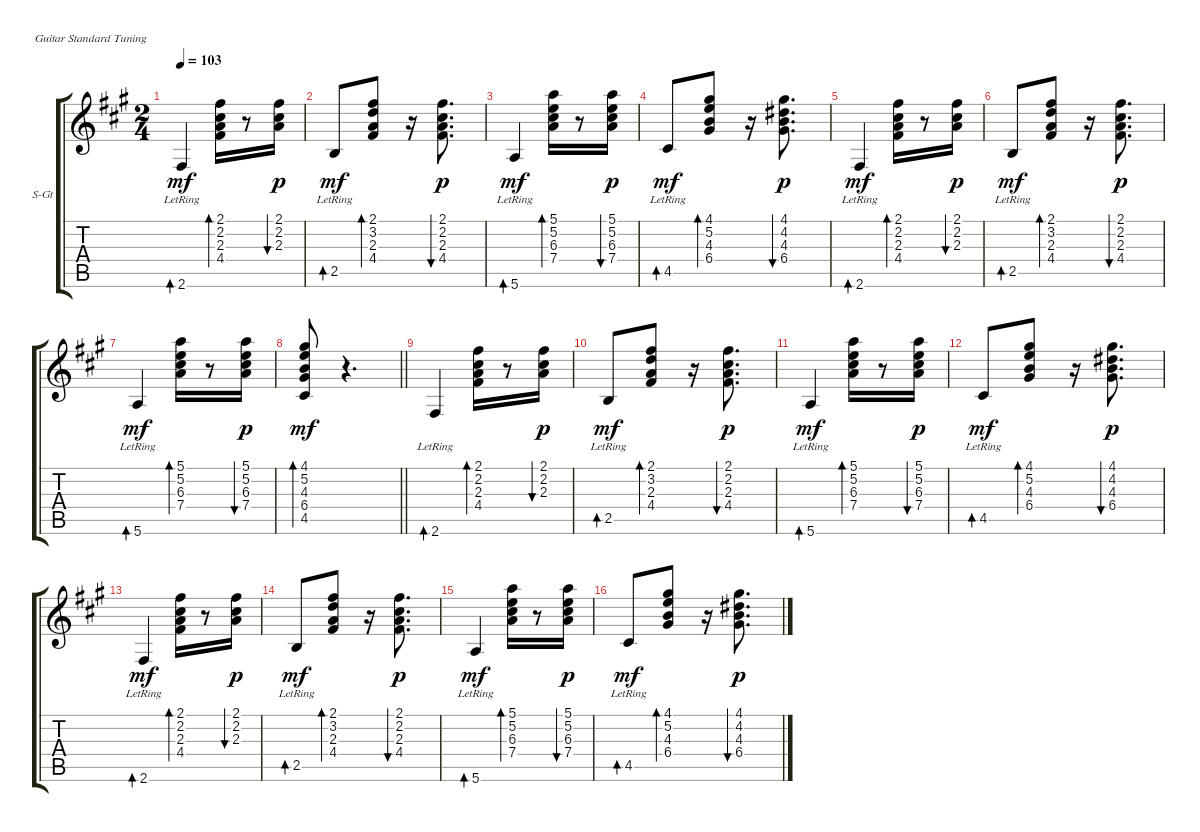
\defaultSystemsLayout 4
\bracketExtendMode groupsimilarinstruments
\firstSystemTrackNameOrientation horizontal
\otherSystemsTrackNameOrientation horizontal
\track ("Акустическая гитара" "S-Gt") {instrument acousticguitarsteel}
\staff {score tabs}
\tuning (E4 B3 G3 D3 A2 E2)
\ts (2 4)
\tempo 103
\clef g2
\ks f#minor
2.6{lr}.4{bd 30 dy mf instrument acousticguitarsteel} (2.3 2.2 4.4 2.1).16{bd 30} r.8 (2.3 2.2 2.1).16{bu 30 dy p} |
2.5{lr}.8{bd 30 dy mf} (4.4 2.3 3.2 2.1).8{bd 30} r.16 (4.4 2.3 2.2 2.1).8{d bu 30 dy p} |
5.6{lr}.4{bd 30 dy mf} (6.3 5.2 7.4 5.1).16{bd 30} r.8 (6.3 5.2 7.4 5.1).16{bu 30 dy p} |
4.5{lr}.8{bd 30 dy mf} (6.4 4.3 5.2 4.1).8{bd 30} r.16 (6.4 4.3 4.2 4.1).8{d bu 30 dy p} |
2.6{lr}.4{bd 30 dy mf} (2.3 2.2 4.4 2.1).16{bd 30} r.8 (2.3 2.2 2.1).16{bu 30 dy p} |
2.5{lr}.8{bd 30 dy mf} (4.4 2.3 3.2 2.1).8{bd 30} r.16 (4.4 2.3 2.2 2.1).8{d bu 30 dy p} |
5.6{lr}.4{bd 30 dy mf} (6.3 5.2 7.4 5.1).16{bd 30} r.8 (6.3 5.2 7.4 5.1).16{bu 30 dy p} |
\barLineRight lightlight
(6.4 4.3 5.2 4.1 4.5).8{bd 30 dy mf} r.4{d} |
2.6{lr}.4{bd 30} (2.3 2.2 4.4 2.1).16{bd 30} r.8 (2.3 2.2 2.1).16{bu 30 dy p} |
2.5{lr}.8{bd 30 dy mf} (4.4 2.3 3.2 2.1).8{bd 30} r.16 (4.4 2.3 2.2 2.1).8{d bu 30 dy p} |
5.6{lr}.4{bd 30 dy mf} (6.3 5.2 7.4 5.1).16{bd 30} r.8 (6.3 5.2 7.4 5.1).16{bu 30 dy p} |
4.5{lr}.8{bd 30 dy mf} (6.4 4.3 5.2 4.1).8{bd 30} r.16 (6.4 4.3 4.2 4.1).8{d bu 30 dy p} |
2.6{lr}.4{bd 30 dy mf} (2.3 2.2 4.4 2.1).16{bd 30} r.8 (2.3 2.2 2.1).16{bu 30 dy p} |
2.5{lr}.8{bd 30 dy mf} (4.4 2.3 3.2 2.1).8{bd 30} r.16 (4.4 2.3 2.2 2.1).8{d bu 30 dy p} |
5.6{lr}.4{bd 30 dy mf} (6.3 5.2 7.4 5.1).16{bd 30} r.8 (6.3 5.2 7.4 5.1).16{bu 30 dy p} |
4.5{lr}.8{bd 30 dy mf} (6.4 4.3 5.2 4.1).8{bd 30} r.16 (6.4 4.3 4.2 4.1).8{d bu 30 dy p}
